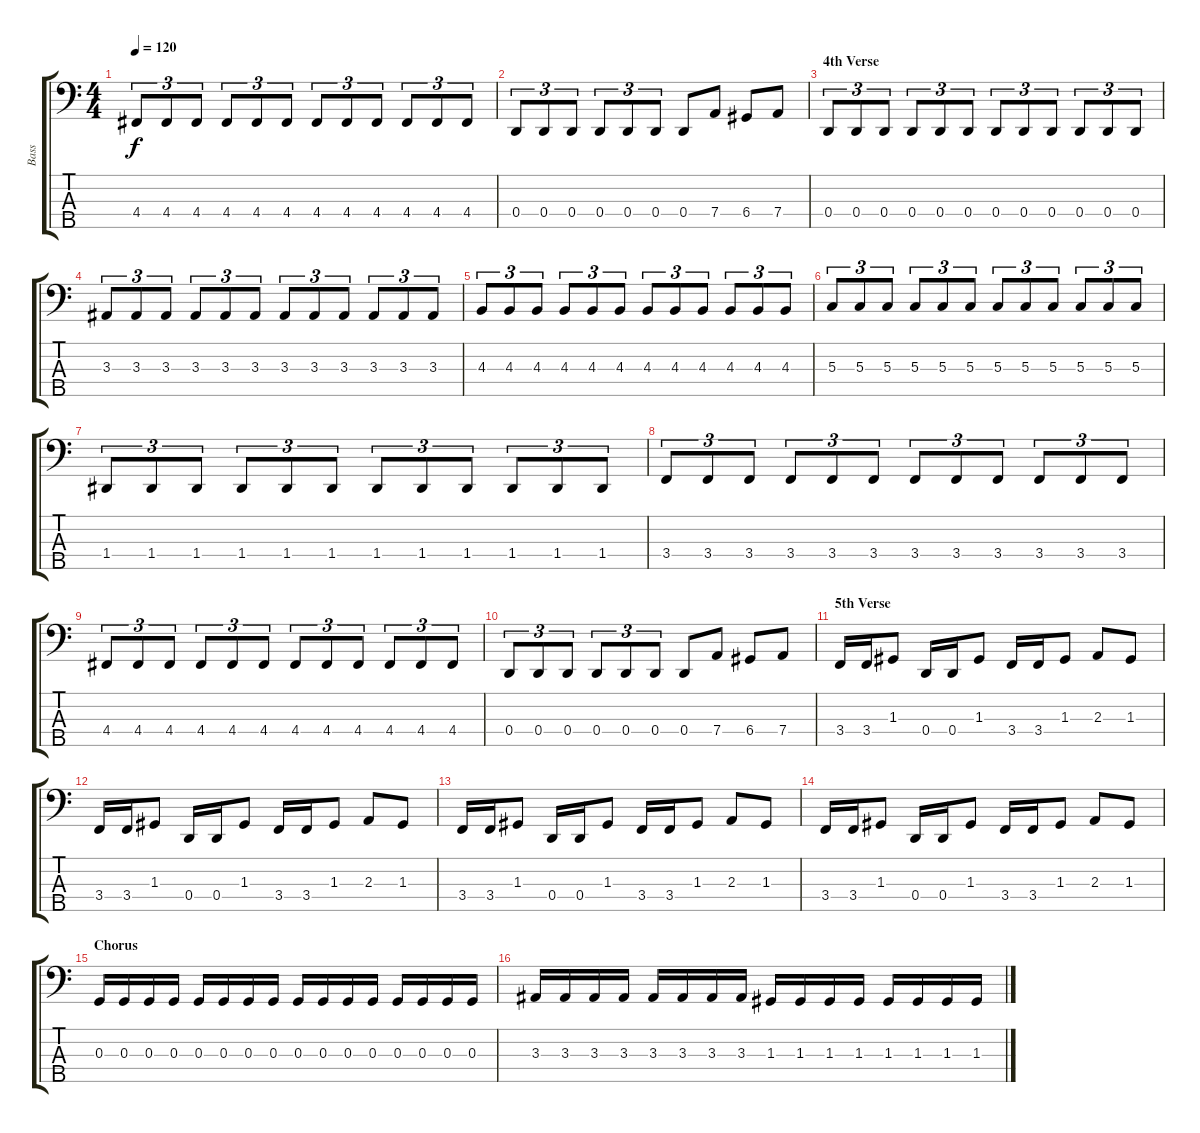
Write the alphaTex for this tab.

\track ("Bass" "Bass") {instrument electricbassfinger}
\staff {score tabs}
\tuning (F2 C2 G1 D1 A0) {hide}
\ts (4 4)
\tempo 120
\clef f4
\ks c
4.4.8{tu (3 2) dy f} 4.4.8{tu (3 2)} 4.4.8{tu (3 2)} 4.4.8{tu (3 2)} 4.4.8{tu (3 2)} 4.4.8{tu (3 2)} 4.4.8{tu (3 2)} 4.4.8{tu (3 2)} 4.4.8{tu (3 2)} 4.4.8{tu (3 2)} 4.4.8{tu (3 2)} 4.4.8{tu (3 2)} |
0.4.8{tu (3 2)} 0.4.8{tu (3 2)} 0.4.8{tu (3 2)} 0.4.8{tu (3 2)} 0.4.8{tu (3 2)} 0.4.8{tu (3 2)} 0.4.8 7.4.8 6.4.8 7.4.8 |
\section ("" "4th Verse")
0.4.8{tu (3 2)} 0.4.8{tu (3 2)} 0.4.8{tu (3 2)} 0.4.8{tu (3 2)} 0.4.8{tu (3 2)} 0.4.8{tu (3 2)} 0.4.8{tu (3 2)} 0.4.8{tu (3 2)} 0.4.8{tu (3 2)} 0.4.8{tu (3 2)} 0.4.8{tu (3 2)} 0.4.8{tu (3 2)} |
3.3.8{tu (3 2)} 3.3.8{tu (3 2)} 3.3.8{tu (3 2)} 3.3.8{tu (3 2)} 3.3.8{tu (3 2)} 3.3.8{tu (3 2)} 3.3.8{tu (3 2)} 3.3.8{tu (3 2)} 3.3.8{tu (3 2)} 3.3.8{tu (3 2)} 3.3.8{tu (3 2)} 3.3.8{tu (3 2)} |
4.3.8{tu (3 2)} 4.3.8{tu (3 2)} 4.3.8{tu (3 2)} 4.3.8{tu (3 2)} 4.3.8{tu (3 2)} 4.3.8{tu (3 2)} 4.3.8{tu (3 2)} 4.3.8{tu (3 2)} 4.3.8{tu (3 2)} 4.3.8{tu (3 2)} 4.3.8{tu (3 2)} 4.3.8{tu (3 2)} |
5.3.8{tu (3 2)} 5.3.8{tu (3 2)} 5.3.8{tu (3 2)} 5.3.8{tu (3 2)} 5.3.8{tu (3 2)} 5.3.8{tu (3 2)} 5.3.8{tu (3 2)} 5.3.8{tu (3 2)} 5.3.8{tu (3 2)} 5.3.8{tu (3 2)} 5.3.8{tu (3 2)} 5.3.8{tu (3 2)} |
1.4.8{tu (3 2)} 1.4.8{tu (3 2)} 1.4.8{tu (3 2)} 1.4.8{tu (3 2)} 1.4.8{tu (3 2)} 1.4.8{tu (3 2)} 1.4.8{tu (3 2)} 1.4.8{tu (3 2)} 1.4.8{tu (3 2)} 1.4.8{tu (3 2)} 1.4.8{tu (3 2)} 1.4.8{tu (3 2)} |
3.4.8{tu (3 2)} 3.4.8{tu (3 2)} 3.4.8{tu (3 2)} 3.4.8{tu (3 2)} 3.4.8{tu (3 2)} 3.4.8{tu (3 2)} 3.4.8{tu (3 2)} 3.4.8{tu (3 2)} 3.4.8{tu (3 2)} 3.4.8{tu (3 2)} 3.4.8{tu (3 2)} 3.4.8{tu (3 2)} |
4.4.8{tu (3 2)} 4.4.8{tu (3 2)} 4.4.8{tu (3 2)} 4.4.8{tu (3 2)} 4.4.8{tu (3 2)} 4.4.8{tu (3 2)} 4.4.8{tu (3 2)} 4.4.8{tu (3 2)} 4.4.8{tu (3 2)} 4.4.8{tu (3 2)} 4.4.8{tu (3 2)} 4.4.8{tu (3 2)} |
0.4.8{tu (3 2)} 0.4.8{tu (3 2)} 0.4.8{tu (3 2)} 0.4.8{tu (3 2)} 0.4.8{tu (3 2)} 0.4.8{tu (3 2)} 0.4.8 7.4.8 6.4.8 7.4.8 |
\section ("" "5th Verse")
3.4.16 3.4.16 1.3.8 0.4.16 0.4.16 1.3.8 3.4.16 3.4.16 1.3.8 2.3.8 1.3.8 |
3.4.16 3.4.16 1.3.8 0.4.16 0.4.16 1.3.8 3.4.16 3.4.16 1.3.8 2.3.8 1.3.8 |
3.4.16 3.4.16 1.3.8 0.4.16 0.4.16 1.3.8 3.4.16 3.4.16 1.3.8 2.3.8 1.3.8 |
3.4.16 3.4.16 1.3.8 0.4.16 0.4.16 1.3.8 3.4.16 3.4.16 1.3.8 2.3.8 1.3.8 |
\section ("" "Chorus")
0.3.16 0.3.16 0.3.16 0.3.16 0.3.16 0.3.16 0.3.16 0.3.16 0.3.16 0.3.16 0.3.16 0.3.16 0.3.16 0.3.16 0.3.16 0.3.16 |
3.3.16 3.3.16 3.3.16 3.3.16 3.3.16 3.3.16 3.3.16 3.3.16 1.3.16 1.3.16 1.3.16 1.3.16 1.3.16 1.3.16 1.3.16 1.3.16
